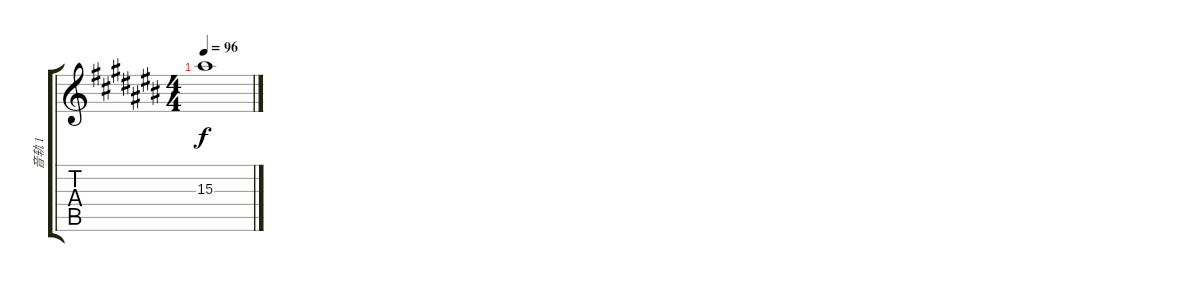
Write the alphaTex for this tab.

\track ("音轨 1" "音轨 1") {instrument distortionguitar}
\staff {score tabs}
\tuning (E4 B3 G3 D3 A2 E2) {hide}
\ts (4 4)
\tempo 96
\clef g2
\ks c#
15.3{t}.1{dy f}
